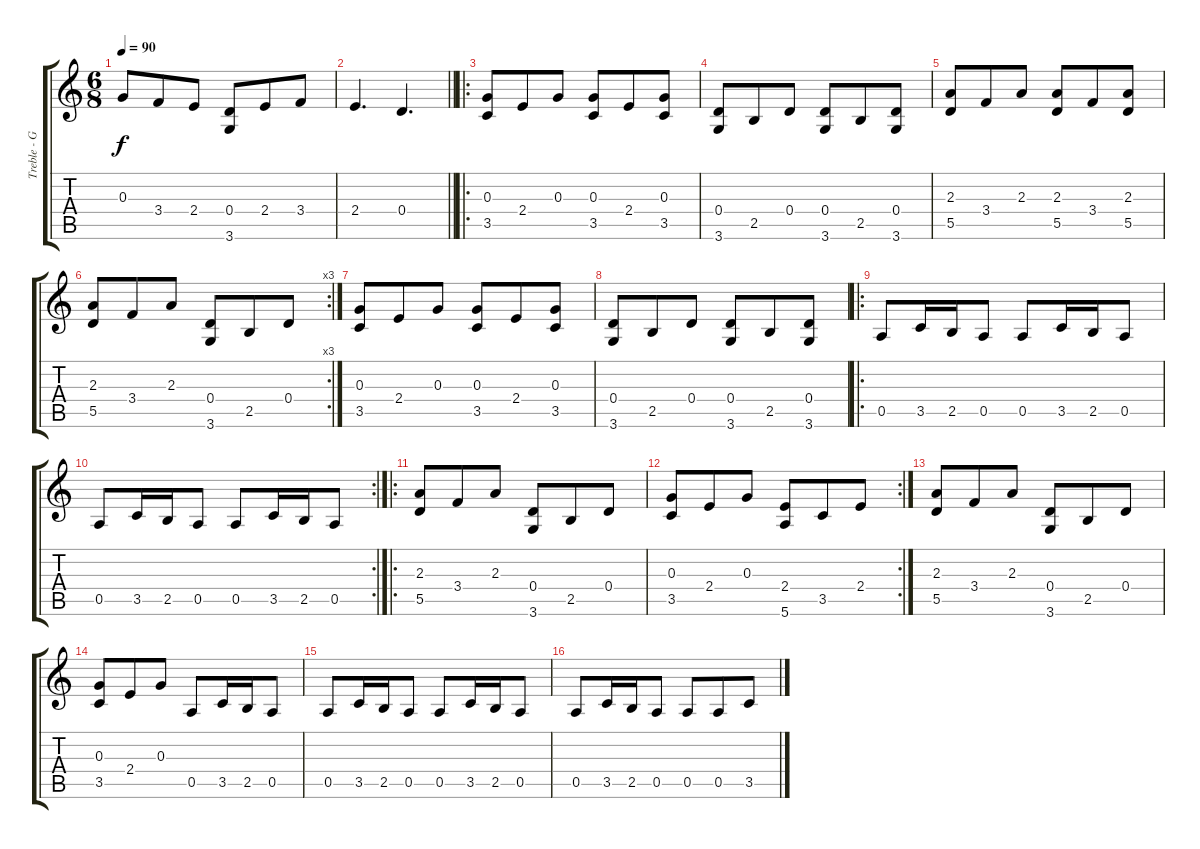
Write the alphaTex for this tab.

\track ("Treble - Guitar" "Treble - G") {instrument acousticguitarsteel}
\staff {score tabs}
\tuning (E4 B3 G3 D3 A2 E2) {hide}
\ts (6 8)
\tempo 90
\clef g2
\ks c
0.3.8{dy f} 3.4.8 2.4.8 (0.4 3.6).8 2.4.8 3.4.8 |
\barLineRight lightlight
2.4.4{d} 0.4.4{d} |
\ro
(0.3 3.5).8 2.4.8 0.3.8 (0.3 3.5).8 2.4.8 (0.3 3.5).8 |
(0.4 3.6).8 2.5.8 0.4.8 (0.4 3.6).8 2.5.8 (0.4 3.6).8 |
(2.3 5.5).8 3.4.8 2.3.8 (2.3 5.5).8 3.4.8 (2.3 5.5).8 |
\rc 3
(2.3 5.5).8 3.4.8 2.3.8 (0.4 3.6).8 2.5.8 0.4.8 |
(0.3 3.5).8 2.4.8 0.3.8 (0.3 3.5).8 2.4.8 (0.3 3.5).8 |
(0.4 3.6).8 2.5.8 0.4.8 (0.4 3.6).8 2.5.8 (0.4 3.6).8 |
\ro
0.5.8 3.5.16 2.5.16 0.5.8 0.5.8 3.5.16 2.5.16 0.5.8 |
\rc 2
0.5.8 3.5.16 2.5.16 0.5.8 0.5.8 3.5.16 2.5.16 0.5.8 |
\ro
(2.3 5.5).8 3.4.8 2.3.8 (0.4 3.6).8 2.5.8 0.4.8 |
\rc 2
(0.3 3.5).8 2.4.8 0.3.8 (2.4 5.6).8 3.5.8 2.4.8 |
(2.3 5.5).8 3.4.8 2.3.8 (0.4 3.6).8 2.5.8 0.4.8 |
(0.3 3.5).8 2.4.8 0.3.8 0.5.8 3.5.16 2.5.16 0.5.8 |
0.5.8 3.5.16 2.5.16 0.5.8 0.5.8 3.5.16 2.5.16 0.5.8 |
0.5.8 3.5.16 2.5.16 0.5.8 0.5.8 0.5.8 3.5.8
